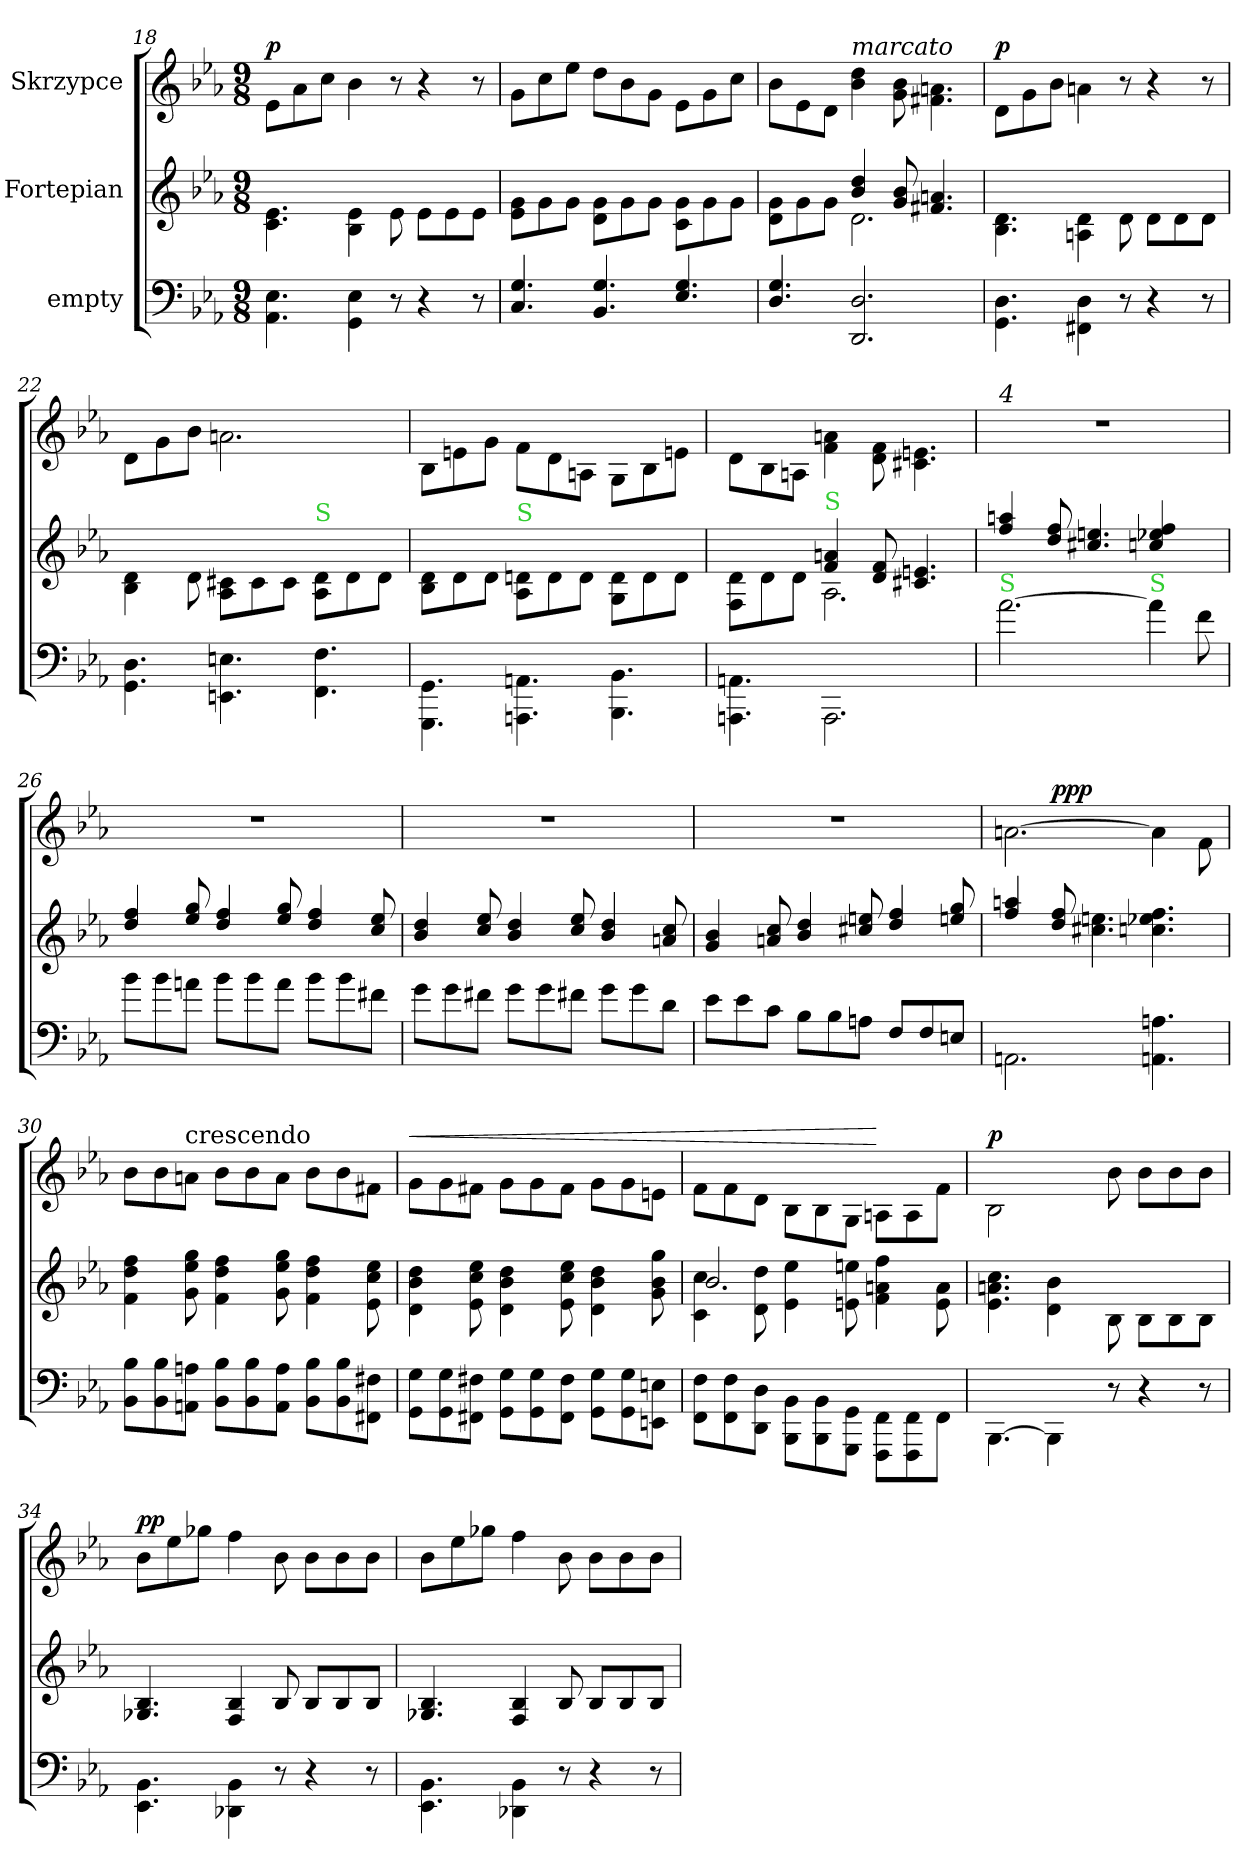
**kern	**kern	**kern	**dynam
*part3	*part2	*part1	*part1
*staff3	*staff2	*staff1	*staff1
*I"empty	*I"Fortepian	*I"Skrzypce	*
*clefF4	*clefG2	*clefG2	*
*k[b-e-a-]	*k[b-e-a-]	*k[b-e-a-]	*
*E-:	*E-:	*E-:	*
*M9/8	*M9/8	*M9/8	*
=18	=18	=18	=18
!	!	!	!LO:DY:a
4.AA-\ 4.E-\	4.c\ 4.e-\	8e-\L	p.
.	.	8a-\	.
.	.	8cc\J	.
4GG\ 4E-\	4B-\ 4e-\	4b-\	.
8r	8e-\	8r	.
4r	8e-\L	4r	.
.	8e-\	.	.
8r	8e-\J	8r	.
=19	=19	=19	=19
4.C/ 4.G/	8e-\ 8g\L	8g\L	.
.	8g\	8cc\	.
.	8g\J	8ee-\J	.
4.BB-/ 4.G/	8d\ 8g\L	8dd\L	.
.	8g\	8b-\	.
.	8g\J	8g\J	.
4.E-/ 4.G/	8c\ 8g\L	8e-\L	.
.	8g\	8g\	.
.	8g\J	8cc\J	.
=20	=20	=20	=20
*	*^	*	*
4.D/ 4.G/	8d\ 8g\L	4ryy	8b-\L	.
.	8g\	.	8e-\	.
.	8g\J	8ryy	8d\J	.
!	!	!	!LO:TX:a:i:t=marcato	!
2.DD/ 2.D/	4b-/ 4dd/	2.d\	4b-\ 4dd\	.
.	8g/ 8b-/	.	8g\ 8b-\	.
.	4.f#X/ 4.an/	.	4.f#X\ 4.an\	.
*	*v	*v	*	*
=21	=21	=21	=21
!	!	!	!LO:DY:a
4.GG\ 4.D\	4.B-\ 4.d\	8d\L	p.
.	.	8g\	.
.	.	8b-\J	.
4FF#X\ 4D\	4An\ 4d\	4an\	.
8r	8d\	8r	.
4r	8d\L	4r	.
.	8d\	.	.
8r	8d\J	8r	.
=22	=22	=22	=22
4.GG\ 4.D\	4B-\ 4d\	8d\L	.
.	.	8g\	.
.	8d\	8b-\J	.
4.EEn\ 4.En\	8A-\ 8c#X\L	2.an\	.
.	8c#\	.	.
.	8c#\J	.	.
!	!LO:TX:a:color=limegreen:t=S	!	!
4.FF\ 4.F\	8A-\ 8d\L	.	.
.	8d\	.	.
.	8d\J	.	.
=23	=23	=23	=23
4.GGG\ 4.GG\	8B-\ 8d\L	8B-\L	.
.	8d\	8en\	.
.	8d\J	8g\J	.
!	!LO:TX:a:color=limegreen:t=S	!	!
4.AAAn\ 4.AAn\	8A-\ 8dn\L	8f\L	.
.	8d\	8d\	.
.	8d\J	8An\J	.
4.BBB-\ 4.BB-\	8G\ 8d\L	8G\L	.
.	8d\	8B-\	.
.	8d\J	8en\J	.
=24	=24	=24	=24
*	*^	*	*
4.AAAn\ 4.AAn\	8F\ 8d\L	4ryy	8d\L	.
.	8d\	.	8B-\	.
.	8d\J	8ryy	8An\J	.
!	!LO:TX:a:color=limegreen:t=S	!	!	!
2.AAA\	4f/ 4an/	2.A-\	4f\ 4an\	.
.	8d/ 8f/	.	8d\ 8f\	.
.	4.c#X/ 4.en/	.	4.c#X\ 4.en\	.
*	*v	*v	*	*
=25	=25	=25	=25
!	!	!LO:TX:a:i:t=4	!
!LO:TX:a:color=limegreen:t=S	!	!	!
[2.a-\	4ff/ 4aan/	8%9r	.
.	8dd/ 8ff/	.	.
.	4.cc#X/ 4.een/	.	.
!LO:TX:a:color=limegreen:t=S	!	!	!
4a-\]	4ccn/ 4ee-X/ 4ff/	.	.
8f\	8ryy	.	.
=26	=26	=26	=26
8b-\L	4dd/ 4ff/	8%9r	.
8b-\	.	.	.
8an\J	8ee-/ 8gg/	.	.
8b-\L	4dd/ 4ff/	.	.
8b-\	.	.	.
8a\J	8ee-/ 8gg/	.	.
8b-\L	4dd/ 4ff/	.	.
8b-\	.	.	.
8f#X\J	8cc/ 8ee-/	.	.
=27	=27	=27	=27
8g\L	4b-/ 4dd/	8%9r	.
8g\	.	.	.
8f#X\J	8cc/ 8ee-/	.	.
8g\L	4b-/ 4dd/	.	.
8g\	.	.	.
8f#X\J	8cc/ 8ee-/	.	.
8g\L	4b-/ 4dd/	.	.
8g\	.	.	.
8d\J	8an/ 8cc/	.	.
=28	=28	=28	=28
8e-\L	4g/ 4b-/	8%9r	.
8e-\	.	.	.
8c\J	8an/ 8cc/	.	.
8B-\L	4b-/ 4dd/	.	.
8B-\	.	.	.
8An\J	8cc#X/ 8een/	.	.
8F/L	4dd/ 4ff/	.	.
8F/	.	.	.
8En/J	8een/ 8gg/	.	.
=29	=29	=29	=29
*	*	*^	*
2.AAn\	4ff/ 4aan/	[2.an\	4ryy	.
!	!	!	!	!LO:DY:a
.	8dd/ 8ff/	.	2..ryy	ppp
.	4.cc#X\ 4.een\	.	.	.
4.AAn\ 4.An\	4.ccn\ 4.ee-X\ 4.ff\	4a\]	.	.
.	.	8f\	.	.
*	*	*v	*v	*
=30	=30	=30	=30
8BB-\ 8B-\L	4f\ 4dd\ 4ff\	8b-\L	.
8BB-\ 8B-\	.	8b-\	.
!	!	!LO:TX:a:t=crescendo	!
8AAn\ 8An\J	8g\ 8ee-\ 8gg\	8an\J	.
8BB-\ 8B-\L	4f\ 4dd\ 4ff\	8b-\L	.
8BB-\ 8B-\	.	8b-\	.
8AA\ 8A\J	8g\ 8ee-\ 8gg\	8a\J	.
8BB-\ 8B-\L	4f\ 4dd\ 4ff\	8b-\L	.
8BB-\ 8B-\	.	8b-\	.
8FF#X\ 8F#X\J	8e-\ 8cc\ 8ee-\	8f#X\J	.
=31	=31	=31	=31
!	!	!	!LO:HP:a
8GG\ 8G\L	4d\ 4b-\ 4dd\	8g\L	<
8GG\ 8G\	.	8g\	.
8FF#X\ 8F#X\J	8e-\ 8cc\ 8ee-\	8f#X\J	.
8GG\ 8G\L	4d\ 4b-\ 4dd\	8g\L	.
8GG\ 8G\	.	8g\	.
8FF#\ 8F#\J	8e-\ 8cc\ 8ee-\	8f#\J	.
8GG\ 8G\L	4d\ 4b-\ 4dd\	8g\L	.
8GG\ 8G\	.	8g\	.
8EEn\ 8En\J	8g\ 8b-\ 8gg\	8en\J	.
=32	=32	=32	=32
*	*^	*	*
8FF\ 8F\L	4c\ 4cc\	2.b-/	8f\L	.
8FF\ 8F\	.	.	8f\	.
8DD\ 8D\J	8d\ 8dd\	.	8d\J	.
8BBB-\ 8BB-\L	4e-\ 4ee-\	.	8B-\L	.
8BBB-\ 8BB-\	.	.	8B-\	.
8GGG\ 8GG\J	8en\ 8een\	.	8G\J	.
8FFF\ 8FF\L	4f\ 4an\ 4ff\	4.ryy	8An\L	[
8FFF\ 8FF\	.	.	8A\	.
8FF\J	8e\ 8a\	.	8f\J	.
*	*v	*v	*	*
=33	=33	=33	=33
!	!	!	!LO:DY:a
[4.BBB-\	4.e-\ 4.an\ 4.cc\	2B-\	p.
4BBB-\]	4d\ 4b-\	.	.
.	.	8ryy	.
8r	8B-\	8b-\	.
4r	8B-\L	8b-\L	.
.	8B-\	8b-\	.
8r	8B-\J	8b-\J	.
=34	=34	=34	=34
!	!	!	!LO:DY:a
4.EE-\ 4.BB-\	4.G-X/ 4.B-/	8b-\L	pp
.	.	8ee-\	.
.	.	8gg-X\J	.
4DD-X\ 4BB-\	4F/ 4B-/	4ff\	.
8r	8B-/	8b-\	.
4r	8B-/L	8b-\L	.
.	8B-/	8b-\	.
8r	8B-/J	8b-\J	.
=35	=35	=35	=35
4.EE-\ 4.BB-\	4.G-X/ 4.B-/	8b-\L	.
.	.	8ee-\	.
.	.	8gg-X\J	.
4DD-X\ 4BB-\	4F/ 4B-/	4ff\	.
8r	8B-/	8b-\	.
4r	8B-/L	8b-\L	.
.	8B-/	8b-\	.
8r	8B-/J	8b-\J	.
=	=	=	=
*-	*-	*-	*-
